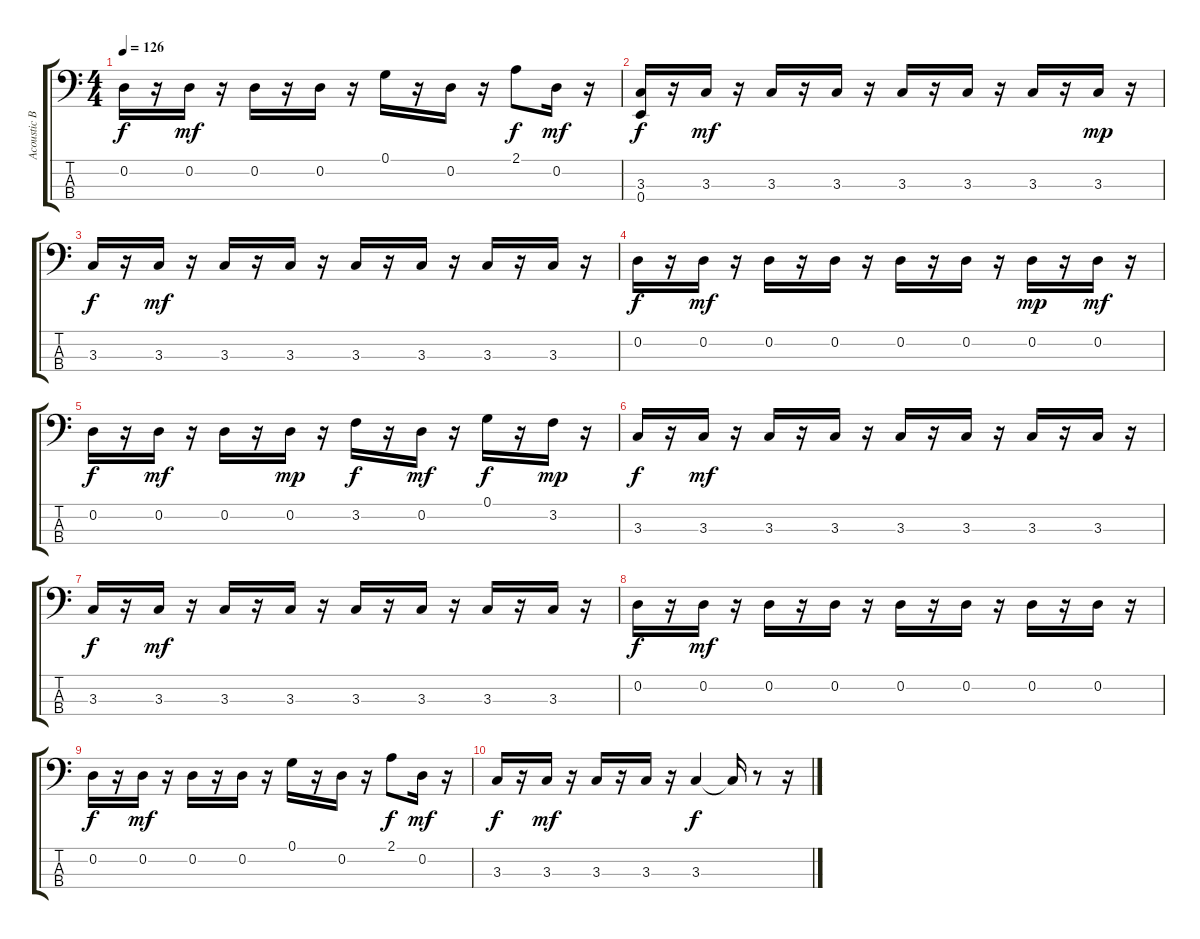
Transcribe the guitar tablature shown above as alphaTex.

\track ("Acoustic Bass" "Acoustic B") {instrument acousticbass}
\staff {score tabs}
\tuning (G2 D2 A1 E1) {hide}
\ts (4 4)
\tempo 126
\clef f4
\ks c
0.2.16{dy f} r.16 0.2.16{dy mf} r.16 0.2.16 r.16 0.2.16 r.16 0.1.16 r.16 0.2.16 r.16 2.1.8{dy f} 0.2.16{dy mf} r.16 |
(3.3 0.4).16{dy f} r.16 3.3.16{dy mf} r.16 3.3.16 r.16 3.3.16 r.16 3.3.16 r.16 3.3.16 r.16 3.3.16 r.16 3.3.16{dy mp} r.16 |
3.3.16{dy f} r.16 3.3.16{dy mf} r.16 3.3.16 r.16 3.3.16 r.16 3.3.16 r.16 3.3.16 r.16 3.3.16 r.16 3.3.16 r.16 |
0.2.16{dy f} r.16 0.2.16{dy mf} r.16 0.2.16 r.16 0.2.16 r.16 0.2.16 r.16 0.2.16 r.16 0.2.16{dy mp} r.16 0.2.16{dy mf} r.16 |
0.2.16{dy f} r.16 0.2.16{dy mf volume 16} r.16 0.2.16{volume 15} r.16 0.2.16{dy mp volume 15} r.16 3.2.16{dy f volume 14} r.16 0.2.16{dy mf volume 14} r.16 0.1.16{dy f volume 14} r.16 3.2.16{dy mp volume 13} r.16 |
3.3.16{dy f} r.16 3.3.16{dy mf volume 12} r.16 3.3.16{volume 12} r.16 3.3.16{volume 12} r.16 3.3.16{volume 11} r.16 3.3.16{volume 11} r.16 3.3.16{volume 10} r.16 3.3.16{volume 10} r.16 |
3.3.16{dy f} r.16 3.3.16{dy mf volume 9} r.16 3.3.16{volume 9} r.16 3.3.16{volume 9} r.16 3.3.16{volume 8} r.16 3.3.16{volume 8} r.16 3.3.16{volume 7} r.16 3.3.16{volume 7} r.16 |
0.2.16{dy f} r.16 0.2.16{dy mf volume 6} r.16 0.2.16{volume 6} r.16 0.2.16{volume 6} r.16 0.2.16{volume 5} r.16 0.2.16{volume 5} r.16 0.2.16{volume 4} r.16 0.2.16{volume 4} r.16 |
0.2.16{dy f} r.16 0.2.16{dy mf volume 3} r.16 0.2.16{volume 3} r.16 0.2.16{volume 2} r.16 0.1.16{volume 2} r.16 0.2.16{volume 2} r.16 2.1.8{dy f volume 1} 0.2.16{dy mf volume 1} r.16 |
3.3.16{dy f} r.16 3.3.16{dy mf volume 0} r.16 3.3.16 r.16 3.3.16 r.16 3.3.4{dy f} 3.3{t}.16 r.8 r.16
